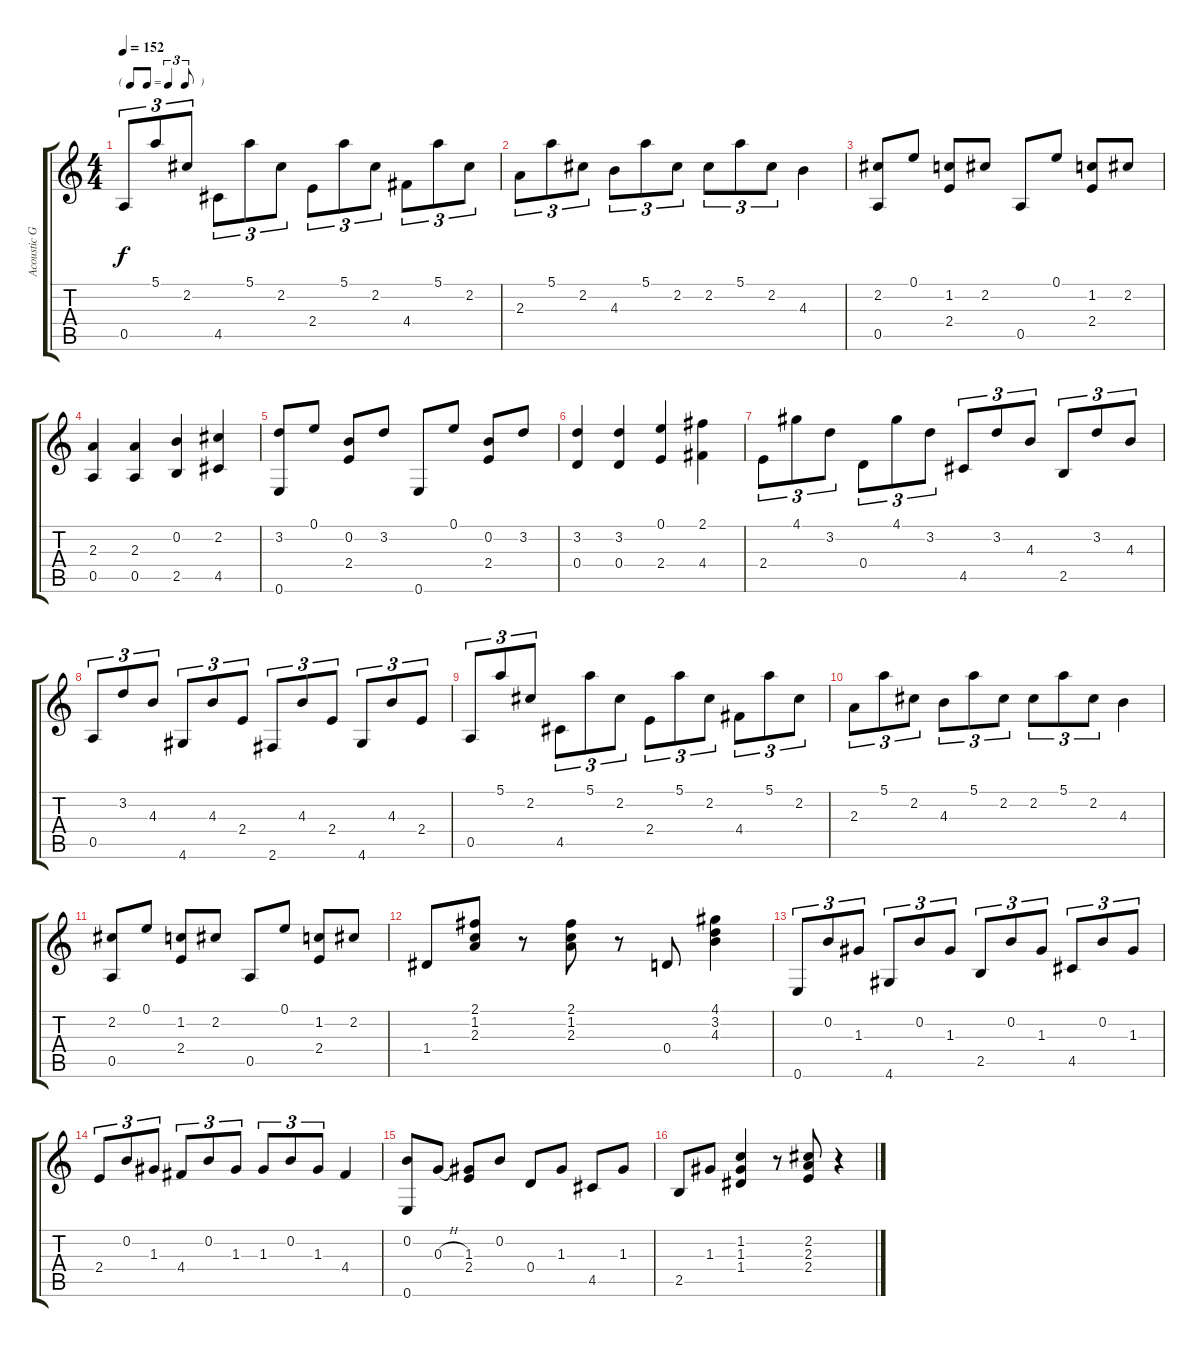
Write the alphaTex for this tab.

\track ("Acoustic Guitar" "Acoustic G") {instrument acousticguitarnylon}
\staff {score tabs}
\tuning (E4 B3 G3 D3 A2 E2) {hide}
\ts (4 4)
\tf triplet8th
\tempo 152
\clef g2
\ks c
0.5.8{tu (3 2) dy f} 5.1.8{tu (3 2)} 2.2.8{tu (3 2)} 4.5.8{tu (3 2)} 5.1.8{tu (3 2)} 2.2.8{tu (3 2)} 2.4.8{tu (3 2)} 5.1.8{tu (3 2)} 2.2.8{tu (3 2)} 4.4.8{tu (3 2)} 5.1.8{tu (3 2)} 2.2.8{tu (3 2)} |
2.3.8{tu (3 2)} 5.1.8{tu (3 2)} 2.2.8{tu (3 2)} 4.3.8{tu (3 2)} 5.1.8{tu (3 2)} 2.2.8{tu (3 2)} 2.2.8{tu (3 2)} 5.1.8{tu (3 2)} 2.2.8{tu (3 2)} 4.3.4 |
(2.2 0.5).8 0.1.8 (1.2 2.4).8 2.2.8 0.5.8 0.1.8 (1.2 2.4).8 2.2.8 |
(2.3 0.5).4 (2.3 0.5).4 (0.2 2.5).4 (2.2 4.5).4 |
(3.2 0.6).8 0.1.8 (0.2 2.4).8 3.2.8 0.6.8 0.1.8 (0.2 2.4).8 3.2.8 |
(3.2 0.4).4 (3.2 0.4).4 (0.1 2.4).4 (2.1 4.4).4 |
2.4.8{tu (3 2)} 4.1.8{tu (3 2)} 3.2.8{tu (3 2)} 0.4.8{tu (3 2)} 4.1.8{tu (3 2)} 3.2.8{tu (3 2)} 4.5.8{tu (3 2)} 3.2.8{tu (3 2)} 4.3.8{tu (3 2)} 2.5.8{tu (3 2)} 3.2.8{tu (3 2)} 4.3.8{tu (3 2)} |
0.5.8{tu (3 2)} 3.2.8{tu (3 2)} 4.3.8{tu (3 2)} 4.6.8{tu (3 2)} 4.3.8{tu (3 2)} 2.4.8{tu (3 2)} 2.6.8{tu (3 2)} 4.3.8{tu (3 2)} 2.4.8{tu (3 2)} 4.6.8{tu (3 2)} 4.3.8{tu (3 2)} 2.4.8{tu (3 2)} |
0.5.8{tu (3 2)} 5.1.8{tu (3 2)} 2.2.8{tu (3 2)} 4.5.8{tu (3 2)} 5.1.8{tu (3 2)} 2.2.8{tu (3 2)} 2.4.8{tu (3 2)} 5.1.8{tu (3 2)} 2.2.8{tu (3 2)} 4.4.8{tu (3 2)} 5.1.8{tu (3 2)} 2.2.8{tu (3 2)} |
2.3.8{tu (3 2)} 5.1.8{tu (3 2)} 2.2.8{tu (3 2)} 4.3.8{tu (3 2)} 5.1.8{tu (3 2)} 2.2.8{tu (3 2)} 2.2.8{tu (3 2)} 5.1.8{tu (3 2)} 2.2.8{tu (3 2)} 4.3.4 |
(2.2 0.5).8 0.1.8 (1.2 2.4).8 2.2.8 0.5.8 0.1.8 (1.2 2.4).8 2.2.8 |
1.4.8 (2.1 1.2 2.3).8 r.8 (2.1 1.2 2.3).8 r.8 0.4.8 (4.1 3.2 4.3).4 |
0.6.8{tu (3 2)} 0.2.8{tu (3 2)} 1.3.8{tu (3 2)} 4.6.8{tu (3 2)} 0.2.8{tu (3 2)} 1.3.8{tu (3 2)} 2.5.8{tu (3 2)} 0.2.8{tu (3 2)} 1.3.8{tu (3 2)} 4.5.8{tu (3 2)} 0.2.8{tu (3 2)} 1.3.8{tu (3 2)} |
2.4.8{tu (3 2)} 0.2.8{tu (3 2)} 1.3.8{tu (3 2)} 4.4.8{tu (3 2)} 0.2.8{tu (3 2)} 1.3.8{tu (3 2)} 1.3.8{tu (3 2)} 0.2.8{tu (3 2)} 1.3.8{tu (3 2)} 4.4.4 |
(0.2 0.6).8 0.3{h}.8 (1.3 2.4).8 0.2.8 0.4.8 1.3.8 4.5.8 1.3.8 |
2.5.8 1.3.8 (1.2 1.3 1.4).4 r.8 (2.2 2.3 2.4).8 r.4
